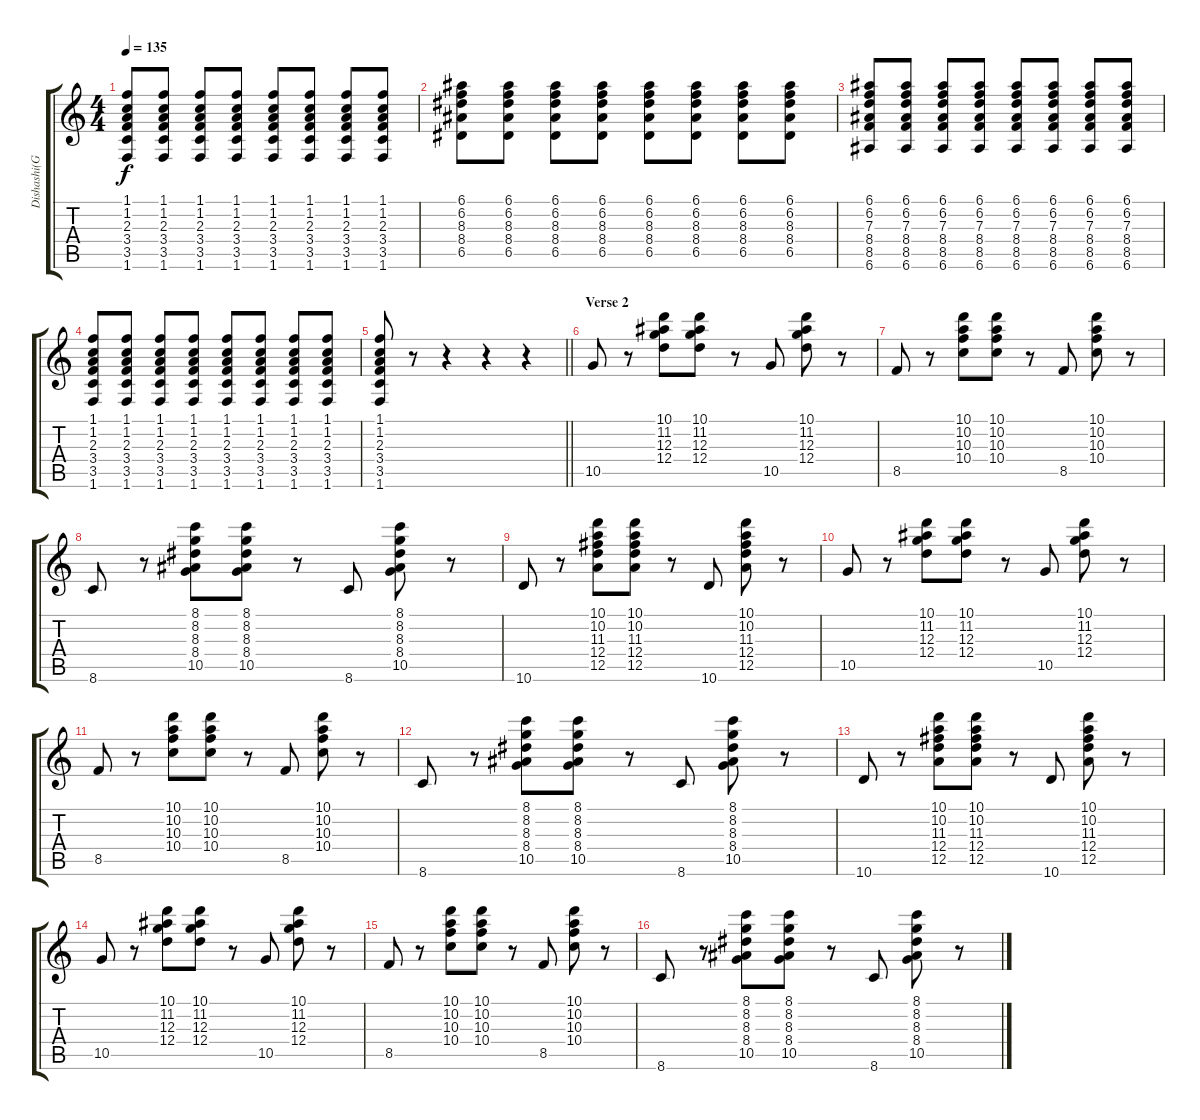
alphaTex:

\track ("Dishashi(Guitar)" "Dishashi(G") {instrument acousticguitarnylon}
\staff {score tabs}
\tuning (E4 B3 G3 D3 A2 E2) {hide}
\ts (4 4)
\tempo 135
\clef g2
\ks c
(1.1 1.2 2.3 3.4 3.5 1.6).8{dy f} (1.1 1.2 2.3 3.4 3.5 1.6).8 (1.1 1.2 2.3 3.4 3.5 1.6).8 (1.1 1.2 2.3 3.4 3.5 1.6).8 (1.1 1.2 2.3 3.4 3.5 1.6).8 (1.1 1.2 2.3 3.4 3.5 1.6).8 (1.1 1.2 2.3 3.4 3.5 1.6).8 (1.1 1.2 2.3 3.4 3.5 1.6).8 |
(6.1 6.2 8.3 8.4 6.5).8 (6.1 6.2 8.3 8.4 6.5).8 (6.1 6.2 8.3 8.4 6.5).8 (6.1 6.2 8.3 8.4 6.5).8 (6.1 6.2 8.3 8.4 6.5).8 (6.1 6.2 8.3 8.4 6.5).8 (6.1 6.2 8.3 8.4 6.5).8 (6.1 6.2 8.3 8.4 6.5).8 |
(6.1 6.2 7.3 8.4 8.5 6.6).8 (6.1 6.2 7.3 8.4 8.5 6.6).8 (6.1 6.2 7.3 8.4 8.5 6.6).8 (6.1 6.2 7.3 8.4 8.5 6.6).8 (6.1 6.2 7.3 8.4 8.5 6.6).8 (6.1 6.2 7.3 8.4 8.5 6.6).8 (6.1 6.2 7.3 8.4 8.5 6.6).8 (6.1 6.2 7.3 8.4 8.5 6.6).8 |
(1.1 1.2 2.3 3.4 3.5 1.6).8 (1.1 1.2 2.3 3.4 3.5 1.6).8 (1.1 1.2 2.3 3.4 3.5 1.6).8 (1.1 1.2 2.3 3.4 3.5 1.6).8 (1.1 1.2 2.3 3.4 3.5 1.6).8 (1.1 1.2 2.3 3.4 3.5 1.6).8 (1.1 1.2 2.3 3.4 3.5 1.6).8 (1.1 1.2 2.3 3.4 3.5 1.6).8 |
\barLineRight lightlight
(1.1 1.2 2.3 3.4 3.5 1.6).8 r.8 r.4 r.4 r.4 |
\section ("" "Verse 2")
10.5.8 r.8 (10.1 11.2 12.3 12.4).8 (10.1 11.2 12.3 12.4).8 r.8 10.5.8 (10.1 11.2 12.3 12.4).8 r.8 |
8.5.8 r.8 (10.1 10.2 10.3 10.4).8 (10.1 10.2 10.3 10.4).8 r.8 8.5.8 (10.1 10.2 10.3 10.4).8 r.8 |
8.6.8 r.8 (8.1 8.2 8.3 8.4 10.5).8 (8.1 8.2 8.3 8.4 10.5).8 r.8 8.6.8 (8.1 8.2 8.3 8.4 10.5).8 r.8 |
10.6.8 r.8 (10.1 10.2 11.3 12.4 12.5).8 (10.1 10.2 11.3 12.4 12.5).8 r.8 10.6.8 (10.1 10.2 11.3 12.4 12.5).8 r.8 |
10.5.8 r.8 (10.1 11.2 12.3 12.4).8 (10.1 11.2 12.3 12.4).8 r.8 10.5.8 (10.1 11.2 12.3 12.4).8 r.8 |
8.5.8 r.8 (10.1 10.2 10.3 10.4).8 (10.1 10.2 10.3 10.4).8 r.8 8.5.8 (10.1 10.2 10.3 10.4).8 r.8 |
8.6.8 r.8 (8.1 8.2 8.3 8.4 10.5).8 (8.1 8.2 8.3 8.4 10.5).8 r.8 8.6.8 (8.1 8.2 8.3 8.4 10.5).8 r.8 |
10.6.8 r.8 (10.1 10.2 11.3 12.4 12.5).8 (10.1 10.2 11.3 12.4 12.5).8 r.8 10.6.8 (10.1 10.2 11.3 12.4 12.5).8 r.8 |
10.5.8 r.8 (10.1 11.2 12.3 12.4).8 (10.1 11.2 12.3 12.4).8 r.8 10.5.8 (10.1 11.2 12.3 12.4).8 r.8 |
8.5.8 r.8 (10.1 10.2 10.3 10.4).8 (10.1 10.2 10.3 10.4).8 r.8 8.5.8 (10.1 10.2 10.3 10.4).8 r.8 |
8.6.8 r.8 (8.1 8.2 8.3 8.4 10.5).8 (8.1 8.2 8.3 8.4 10.5).8 r.8 8.6.8 (8.1 8.2 8.3 8.4 10.5).8 r.8
